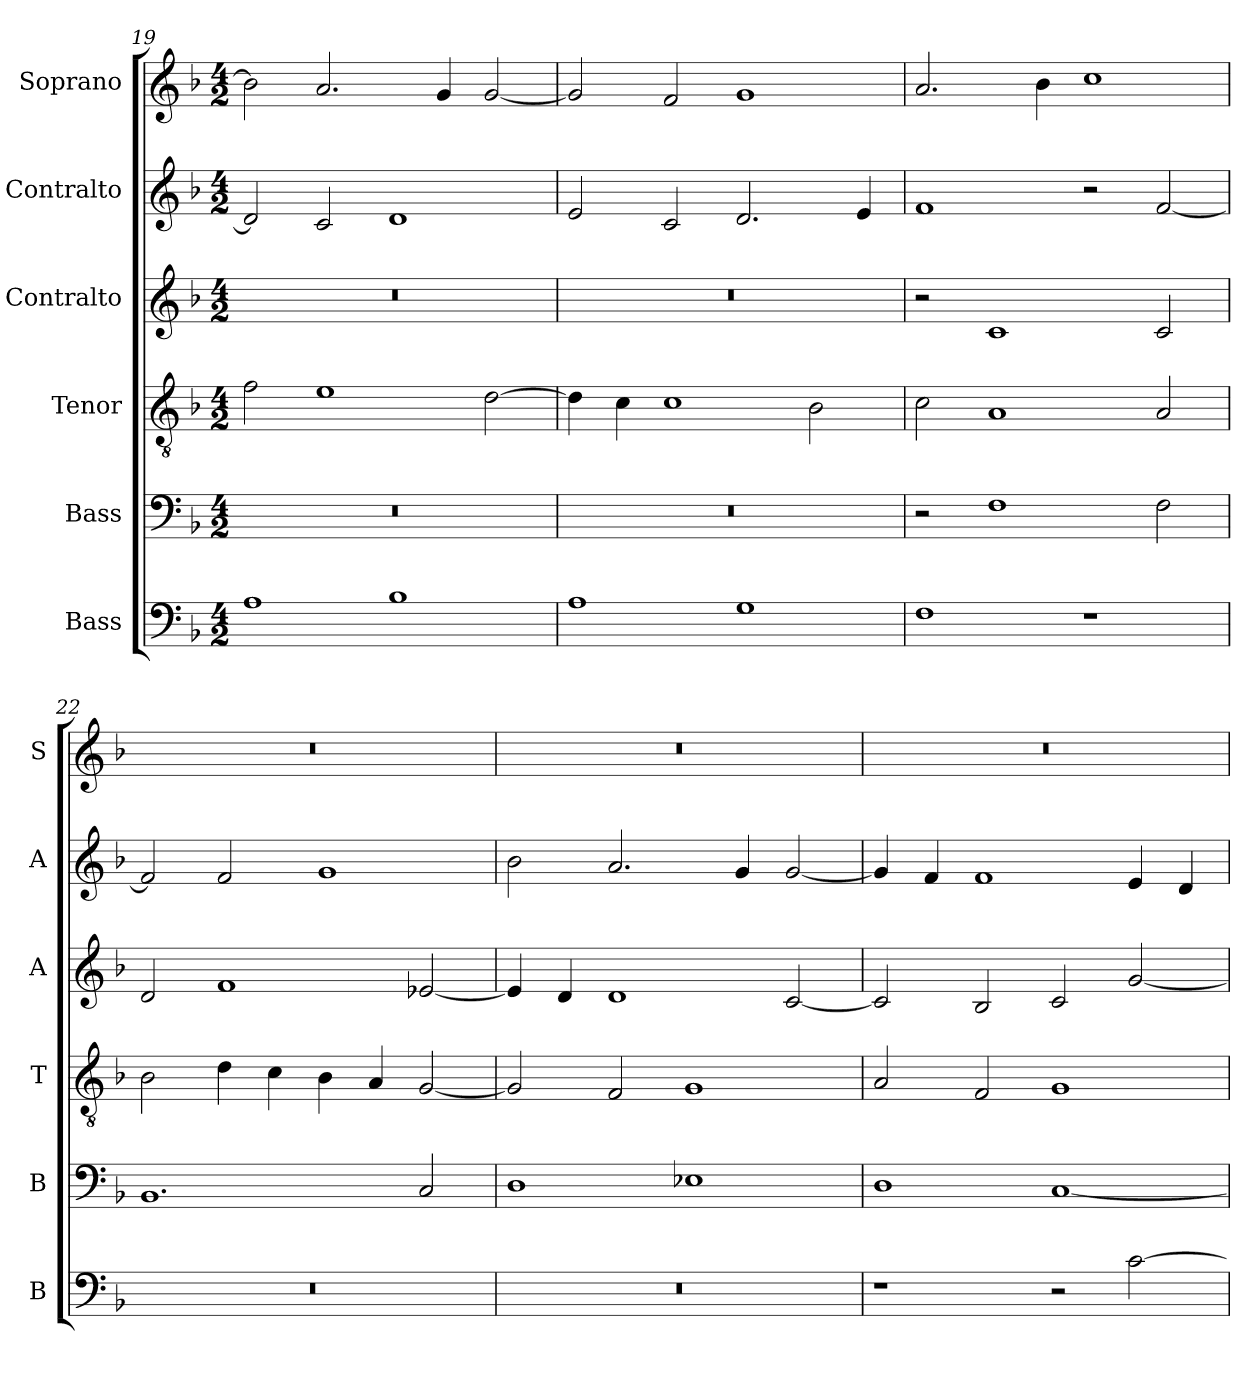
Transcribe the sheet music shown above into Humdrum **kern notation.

**kern	**kern	**kern	**kern	**kern	**kern
*part6	*part5	*part4	*part3	*part2	*part1
*staff6	*staff5	*staff4	*staff3	*staff2	*staff1
*I"Bass	*I"Bass	*I"Tenor	*I"Contralto	*I"Contralto	*I"Soprano
*I'B	*I'B	*I'T	*I'A	*I'A	*I'S
*clefF4	*clefF4	*clefGv2	*clefG2	*clefG2	*clefG2
*k[b-]	*k[b-]	*k[b-]	*k[b-]	*k[b-]	*k[b-]
*F:ion	*F:ion	*F:ion	*F:ion	*F:ion	*F:ion
*M4/2	*M4/2	*M4/2	*M4/2	*M4/2	*M4/2
=19	=19	=19	=19	=19	=19
1A	0r	2f	0r	2d]	2b-]
.	.	1e	.	2c	2.a
1B-	.	.	.	1d	.
.	.	.	.	.	4g
.	.	[2d	.	.	[2g
=20	=20	=20	=20	=20	=20
1A	0r	4d]	0r	2e	2g]
.	.	4c	.	.	.
.	.	1c	.	2c	2f
1G	.	.	.	2.d	1g
.	.	2B-	.	.	.
.	.	.	.	4e	.
=21	=21	=21	=21	=21	=21
1F	2r	2c	2r	1f	2.a
.	1F	1A	1c	.	.
.	.	.	.	.	4b-
1r	.	.	.	2r	1cc
.	2F	2A	2c	[2f	.
=22	=22	=22	=22	=22	=22
0r	1.BB-	2B-	2d	2f]	0r
.	.	4d	1f	2f	.
.	.	4c	.	.	.
.	.	4B-	.	1g	.
.	.	4A	.	.	.
.	2C	[2G	[2e-X	.	.
=23	=23	=23	=23	=23	=23
0r	1D	2G]	4e-]	2b-	0r
.	.	.	4d	.	.
.	.	2F	1d	2.a	.
.	1E-X	1G	.	.	.
.	.	.	.	4g	.
.	.	.	[2c	[2g	.
=24	=24	=24	=24	=24	=24
1r	1D	2A	2c]	4g]	0r
.	.	.	.	4f	.
.	.	2F	2B-	1f	.
2r	[1C	1G	2c	.	.
[2c	.	.	[2g	4e	.
.	.	.	.	4d	.
=	=	=	=	=	=
*-	*-	*-	*-	*-	*-
